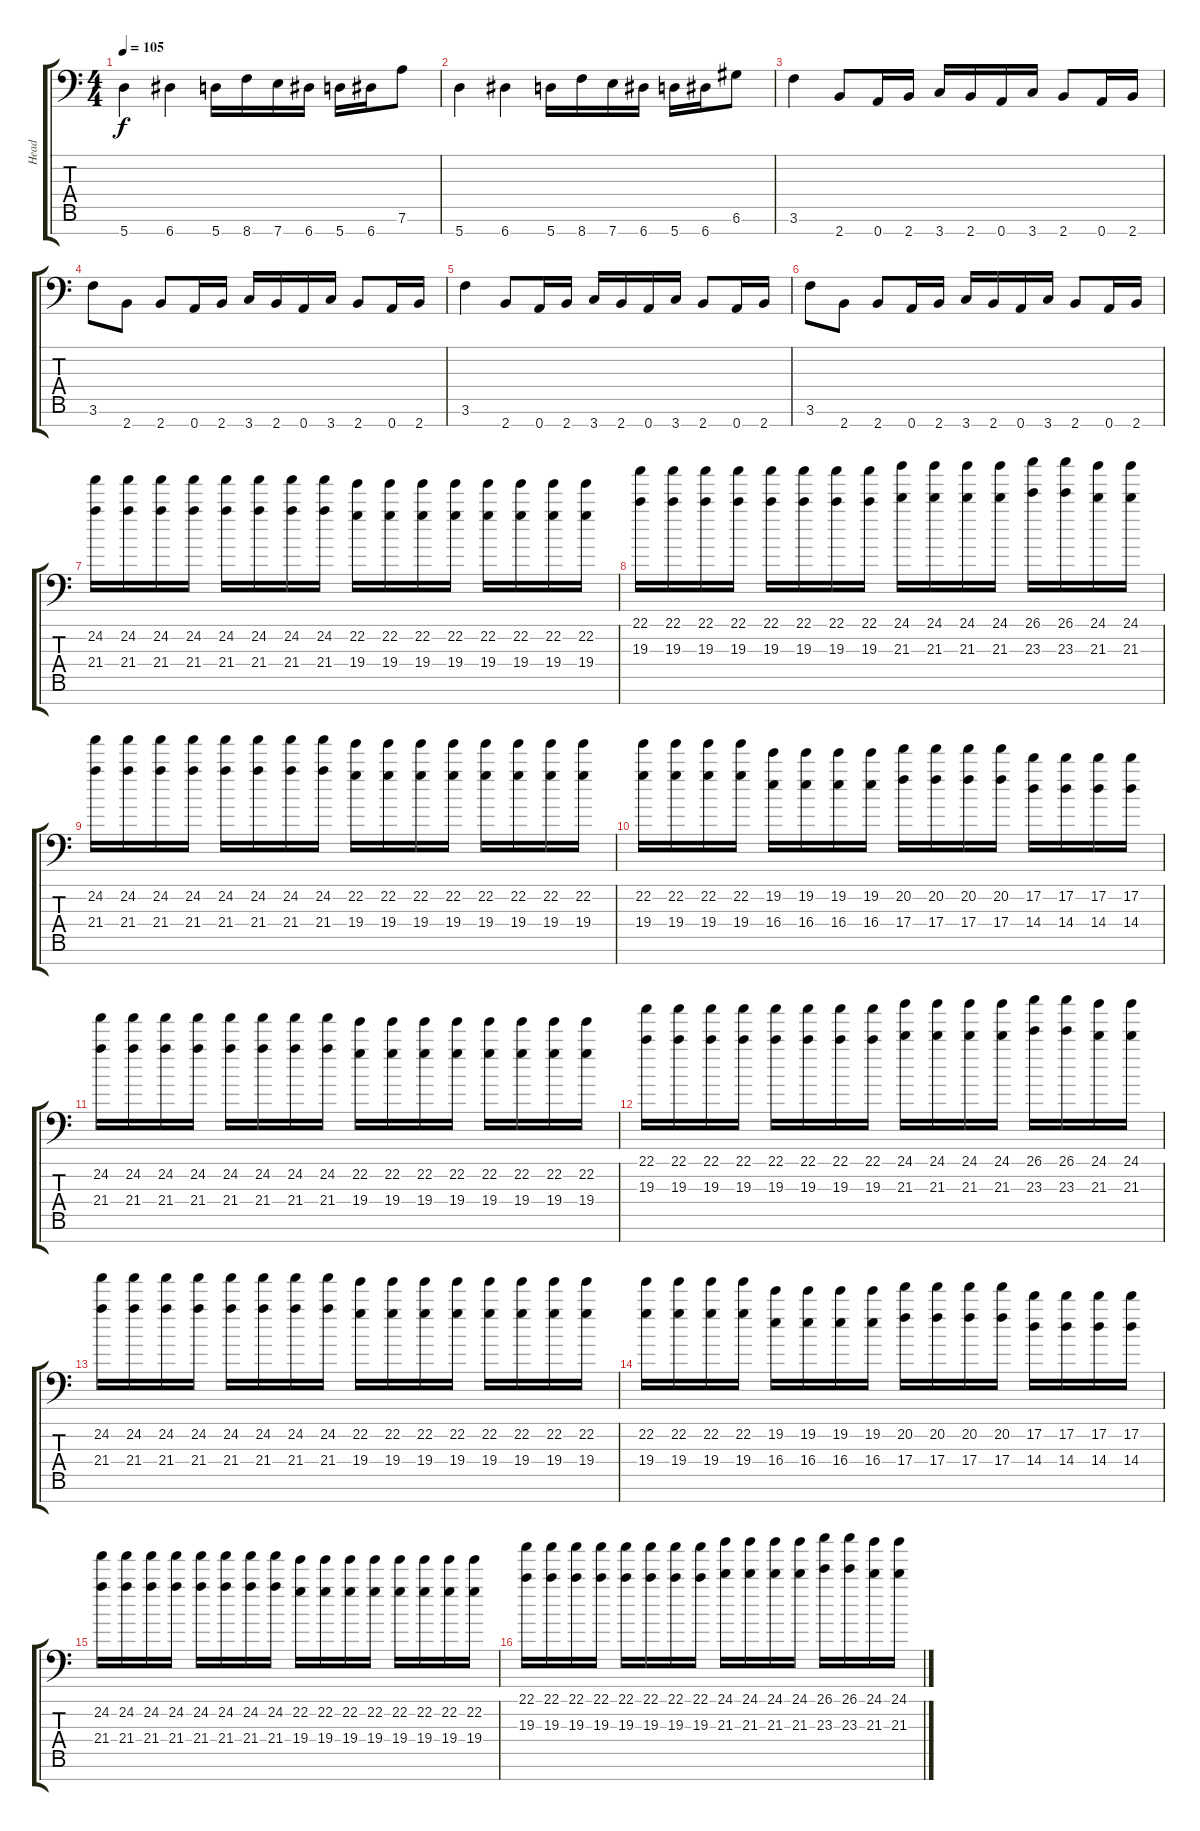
\track ("Head" "Head") {instrument distortionguitar}
\staff {score tabs}
\tuning (D4 A3 F3 C3 G2 D2 A1) {hide}
\ts (4 4)
\tempo 105
\clef f4
\ks c
5.7.4{dy f} 6.7.4 5.7.16 8.7.16 7.7.16 6.7.16 5.7.16 6.7.16 7.6.8 |
5.7.4 6.7.4 5.7.16 8.7.16 7.7.16 6.7.16 5.7.16 6.7.16 6.6.8 |
3.6.4 2.7.8 0.7.16 2.7.16 3.7.16 2.7.16 0.7.16 3.7.16 2.7.8 0.7.16 2.7.16 |
3.6.8 2.7.8 2.7.8 0.7.16 2.7.16 3.7.16 2.7.16 0.7.16 3.7.16 2.7.8 0.7.16 2.7.16 |
3.6.4 2.7.8 0.7.16 2.7.16 3.7.16 2.7.16 0.7.16 3.7.16 2.7.8 0.7.16 2.7.16 |
3.6.8 2.7.8 2.7.8 0.7.16 2.7.16 3.7.16 2.7.16 0.7.16 3.7.16 2.7.8 0.7.16 2.7.16 |
(24.2 21.4).16{volume 12 instrument stringensemble1} (24.2 21.4).16 (24.2 21.4).16 (24.2 21.4).16 (24.2 21.4).16 (24.2 21.4).16 (24.2 21.4).16 (24.2 21.4).16 (22.2 19.4).16 (22.2 19.4).16 (22.2 19.4).16 (22.2 19.4).16 (22.2 19.4).16 (22.2 19.4).16 (22.2 19.4).16 (22.2 19.4).16 |
(22.1 19.3).16 (22.1 19.3).16 (22.1 19.3).16 (22.1 19.3).16 (22.1 19.3).16 (22.1 19.3).16 (22.1 19.3).16 (22.1 19.3).16 (24.1 21.3).16 (24.1 21.3).16 (24.1 21.3).16 (24.1 21.3).16 (26.1 23.3).16 (26.1 23.3).16 (24.1 21.3).16 (24.1 21.3).16 |
(24.2 21.4).16 (24.2 21.4).16 (24.2 21.4).16 (24.2 21.4).16 (24.2 21.4).16 (24.2 21.4).16 (24.2 21.4).16 (24.2 21.4).16 (22.2 19.4).16 (22.2 19.4).16 (22.2 19.4).16 (22.2 19.4).16 (22.2 19.4).16 (22.2 19.4).16 (22.2 19.4).16 (22.2 19.4).16 |
(22.2 19.4).16 (22.2 19.4).16 (22.2 19.4).16 (22.2 19.4).16 (19.2 16.4).16 (19.2 16.4).16 (19.2 16.4).16 (19.2 16.4).16 (20.2 17.4).16 (20.2 17.4).16 (20.2 17.4).16 (20.2 17.4).16 (17.2 14.4).16 (17.2 14.4).16 (17.2 14.4).16 (17.2 14.4).16 |
(24.2 21.4).16 (24.2 21.4).16 (24.2 21.4).16 (24.2 21.4).16 (24.2 21.4).16 (24.2 21.4).16 (24.2 21.4).16 (24.2 21.4).16 (22.2 19.4).16 (22.2 19.4).16 (22.2 19.4).16 (22.2 19.4).16 (22.2 19.4).16 (22.2 19.4).16 (22.2 19.4).16 (22.2 19.4).16 |
(22.1 19.3).16 (22.1 19.3).16 (22.1 19.3).16 (22.1 19.3).16 (22.1 19.3).16 (22.1 19.3).16 (22.1 19.3).16 (22.1 19.3).16 (24.1 21.3).16 (24.1 21.3).16 (24.1 21.3).16 (24.1 21.3).16 (26.1 23.3).16 (26.1 23.3).16 (24.1 21.3).16 (24.1 21.3).16 |
(24.2 21.4).16 (24.2 21.4).16 (24.2 21.4).16 (24.2 21.4).16 (24.2 21.4).16 (24.2 21.4).16 (24.2 21.4).16 (24.2 21.4).16 (22.2 19.4).16 (22.2 19.4).16 (22.2 19.4).16 (22.2 19.4).16 (22.2 19.4).16 (22.2 19.4).16 (22.2 19.4).16 (22.2 19.4).16 |
(22.2 19.4).16 (22.2 19.4).16 (22.2 19.4).16 (22.2 19.4).16 (19.2 16.4).16 (19.2 16.4).16 (19.2 16.4).16 (19.2 16.4).16 (20.2 17.4).16 (20.2 17.4).16 (20.2 17.4).16 (20.2 17.4).16 (17.2 14.4).16 (17.2 14.4).16 (17.2 14.4).16 (17.2 14.4).16 |
(24.2 21.4).16{volume 12 instrument stringensemble1} (24.2 21.4).16 (24.2 21.4).16 (24.2 21.4).16 (24.2 21.4).16 (24.2 21.4).16 (24.2 21.4).16 (24.2 21.4).16 (22.2 19.4).16 (22.2 19.4).16 (22.2 19.4).16 (22.2 19.4).16 (22.2 19.4).16 (22.2 19.4).16 (22.2 19.4).16 (22.2 19.4).16 |
(22.1 19.3).16 (22.1 19.3).16 (22.1 19.3).16 (22.1 19.3).16 (22.1 19.3).16 (22.1 19.3).16 (22.1 19.3).16 (22.1 19.3).16 (24.1 21.3).16 (24.1 21.3).16 (24.1 21.3).16 (24.1 21.3).16 (26.1 23.3).16 (26.1 23.3).16 (24.1 21.3).16 (24.1 21.3).16
